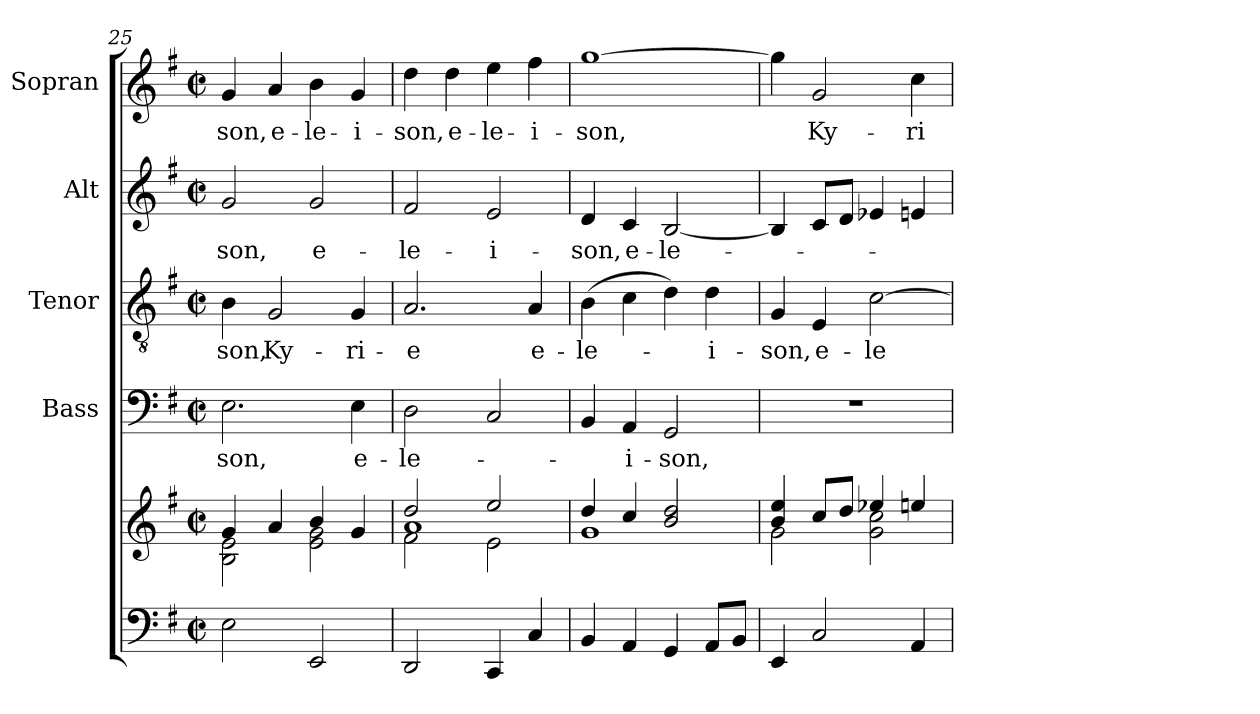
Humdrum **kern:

**kern	**kern	**kern	**text	**kern	**text	**kern	**text	**kern	**text
*part5	*part5	*part4	*part4	*part3	*part3	*part2	*part2	*part1	*part1
*staff6	*staff5	*staff4	*staff4	*staff3	*staff3	*staff2	*staff2	*staff1	*staff1
*	*	*I"Bass	*	*I"Tenor	*	*I"Alt	*	*I"Sopran	*
*	*	*I'B.	*	*I'T.	*	*I'A.	*	*I'S.	*
!!LO:PB:g=z
*clefF4	*clefG2	*clefF4	*	*clefGv2	*	*clefG2	*	*clefG2	*
*k[f#]	*k[f#]	*k[f#]	*	*k[f#]	*	*k[f#]	*	*k[f#]	*
*G:	*G:	*G:	*	*G:	*	*G:	*	*G:	*
*M2/2	*M2/2	*M2/2	*	*M2/2	*	*M2/2	*	*M2/2	*
*met(c|)	*met(c|)	*met(c|)	*	*met(c|)	*	*met(c|)	*	*met(c|)	*
=25	=25	=25	=25	=25	=25	=25	=25	=25	=25
*	*^	*	*	*	*	*	*	*	*
!	!	!	!	!LO:LY:b	!	!LO:LY:b	!	!LO:LY:b	!	!LO:LY:b
2E\	4g/	2B\ 2e\	2.E\	-son,	4B\	-son,	2g/	-son,	4g/	-son,
!	!	!	!	!	!	!LO:LY:b	!	!	!	!LO:LY:b
.	4a/	.	.	.	2G/	Ky-	.	.	4a/	e-
!	!	!	!	!	!	!	!	!LO:LY:b	!	!LO:LY:b
2EE/	4b/	2e\ 2g\	.	.	.	.	2g/	e-	4b\	-le-
!	!	!	!	!LO:LY:b	!	!LO:LY:b	!	!	!	!LO:LY:b
.	4g/	.	4E\	e-	4G/	-ri-	.	.	4g/	-i-
=26	=26	=26	=26	=26	=26	=26	=26	=26	=26	=26
*	*	*^	*	*	*	*	*	*	*	*
!	!	!	!	!	!LO:LY:b	!	!LO:LY:b	!	!LO:LY:b	!	!LO:LY:b
2DD/	2dd/	2f#\	1a	2D\	-le-	2.A/	-e	2f#/	-le-	4dd\	-son,
!	!	!	!	!	!	!	!	!	!	!	!LO:LY:b
.	.	.	.	.	.	.	.	.	.	4dd\	e-
!	!	!	!	!	!	!	!	!	!LO:LY:b	!	!LO:LY:b
4CC/	2ee/	2e\	.	2C/	.	.	.	2e/	-i-	4ee\	-le-
!	!	!	!	!	!	!	!LO:LY:b	!	!	!	!LO:LY:b
4C/	.	.	.	.	.	4A/	e-	.	.	4ff#\	-i-
*	*	*v	*v	*	*	*	*	*	*	*	*
=27	=27	=27	=27	=27	=27	=27	=27	=27	=27	=27
!	!	!	!	!	!	!LO:LY:b	!	!LO:LY:b	!	!LO:LY:b
4BB/	4dd/	1g	4BB/	.	(>4B\	-le-	4d/	-son,	[1gg	-son,
!	!	!	!	!LO:LY:b	!	!	!	!LO:LY:b	!	!
4AA/	4cc/	.	4AA/	-i-	4c\	.	4c/	e-	.	.
!	!	!	!	!LO:LY:b	!	!	!	!LO:LY:b	!	!
4GG/	2b/ 2dd/	.	2GG/	-son,	4d\)	.	[2B/	-le-	.	.
!	!	!	!	!	!	!LO:LY:b	!	!	!	!
8AA/L	.	.	.	.	4d\	-i-	.	.	.	.
8BB/J	.	.	.	.	.	.	.	.	.	.
=28	=28	=28	=28	=28	=28	=28	=28	=28	=28	=28
!	!	!	!	!	!	!LO:LY:b	!	!	!	!
4EE/	4b/ 4ee/	2g\	1r	.	4G/	-son,	4B/]	.	4gg\]	.
!	!	!	!	!	!	!LO:LY:b	!	!	!	!LO:LY:b
2C/	8cc/L	.	.	.	4E/	e-	8c/L	.	2g/	Ky-
.	8dd/J	.	.	.	.	.	8d/J	.	.	.
!	!	!	!	!	!	!LO:LY:b	!	!	!	!
.	4ee-X/	2g\ 2cc\	.	.	[2c\	-le-	4e-X/	.	.	.
!	!	!	!	!	!	!	!	!	!	!LO:LY:b
4AA/	4een/	.	.	.	.	.	4en/	.	4cc\	-ri-
*	*v	*v	*	*	*	*	*	*	*	*
=	=	=	=	=	=	=	=	=	=
*-	*-	*-	*-	*-	*-	*-	*-	*-	*-
